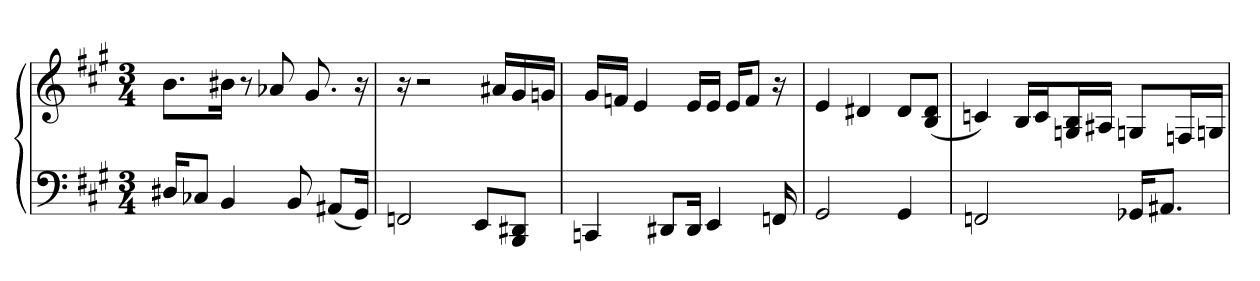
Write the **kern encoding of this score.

**kern	**kern
*part1	*part1
*staff2	*staff1
*clefF4	*clefG2
*k[f#c#g#]	*k[f#c#g#]
*M3/4	*M3/4
=1	=1
16D#X/KL	8.b\L
8C-X/J	.
4BB	16b#X\Jk
.	8r
.	8a-X
8BB	.
.	8.g#
(8AA#X/L	.
16GG#/Jk)	16r
=2	=2
2FFn	16r
.	2r
8EE/L	.
.	16a#X/LL
8BBB/ 8DD#X/J	16g#/
.	16gn/JJ
=3	=3
4CCn	16g#/LL
.	16fn/JJ
.	4e
8DD#X/L	.
16DD#/Jk	16e/LL
4EE	16e/JJ
.	16e/KL
.	8f/J
16FFn	16r
=4	=4
2GG#	4e
.	4d#X
4GG#	8d#/L
.	(8B/ 8d#/J
=5	=5
2FFn	4cn)
.	16B/LL
.	16c/J
.	16Gn/ 16B/L
.	16A#X/JJ
16GG-X/KL	8Gn/L
8.AA#X/J	.
.	16Fn/L
.	16Gn/JJ
=	=
*-	*-
